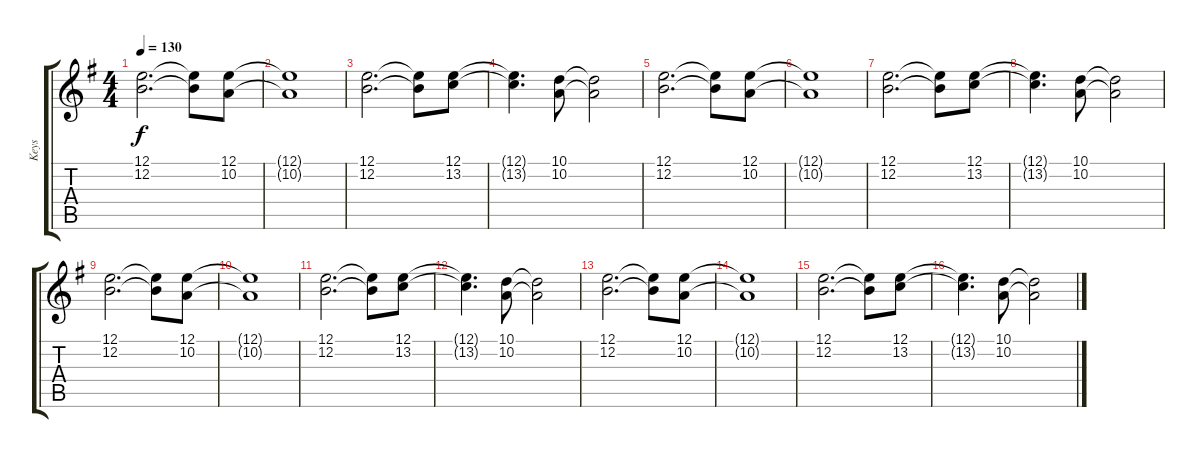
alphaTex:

\track ("Keys" "Keys") {instrument drawbarorgan}
\staff {score tabs}
\tuning (E4 B3 G3 D3 A2 E2) {hide}
\ts (4 4)
\tempo 130
\clef g2
\ks g
(12.1 12.2).2{d dy f} (12.1{t} 12.2{t}).8 (12.1 10.2).8 |
(12.1{t} 10.2{t}).1 |
(12.1 12.2).2{d} (12.1{t} 12.2{t}).8 (12.1 13.2).8 |
(12.1{t} 13.2{t}).4{d} (10.1 10.2).8 (10.1{t} 10.2{t}).2 |
(12.1 12.2).2{d} (12.1{t} 12.2{t}).8 (12.1 10.2).8 |
(12.1{t} 10.2{t}).1 |
(12.1 12.2).2{d} (12.1{t} 12.2{t}).8 (12.1 13.2).8 |
(12.1{t} 13.2{t}).4{d} (10.1 10.2).8 (10.1{t} 10.2{t}).2 |
(12.1 12.2).2{d} (12.1{t} 12.2{t}).8 (12.1 10.2).8 |
(12.1{t} 10.2{t}).1 |
(12.1 12.2).2{d} (12.1{t} 12.2{t}).8 (12.1 13.2).8 |
(12.1{t} 13.2{t}).4{d} (10.1 10.2).8 (10.1{t} 10.2{t}).2 |
(12.1 12.2).2{d} (12.1{t} 12.2{t}).8 (12.1 10.2).8 |
(12.1{t} 10.2{t}).1 |
(12.1 12.2).2{d} (12.1{t} 12.2{t}).8 (12.1 13.2).8 |
(12.1{t} 13.2{t}).4{d} (10.1 10.2).8 (10.1{t} 10.2{t}).2
